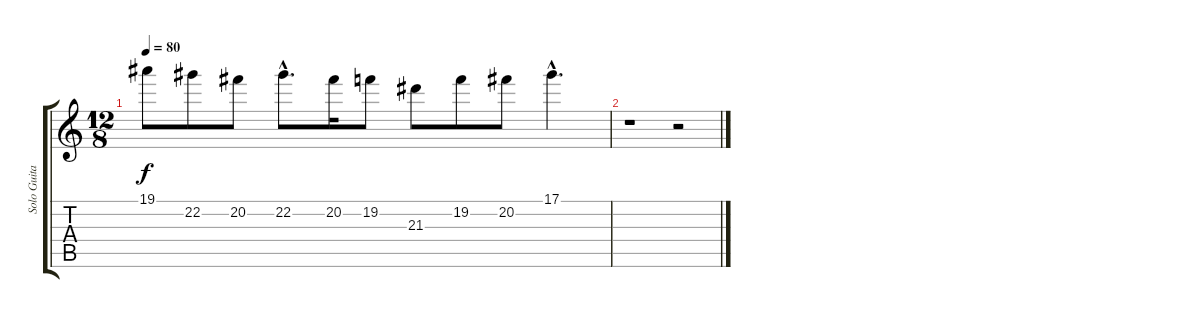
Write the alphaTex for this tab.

\track ("Solo Guitar" "Solo Guita") {instrument distortionguitar}
\staff {score tabs}
\tuning (Eb4 Bb3 Gb3 Db3 Ab2 Eb2) {hide}
\ts (12 8)
\tempo 80
\clef g2
\ks c
19.1.8{dy f} 22.2.8 20.2.8 22.2{hac}.8{d} 20.2.16 19.2.8 21.3.8 19.2.8 20.2.8 17.1{hac}.4{d} |
r.1 r.2
